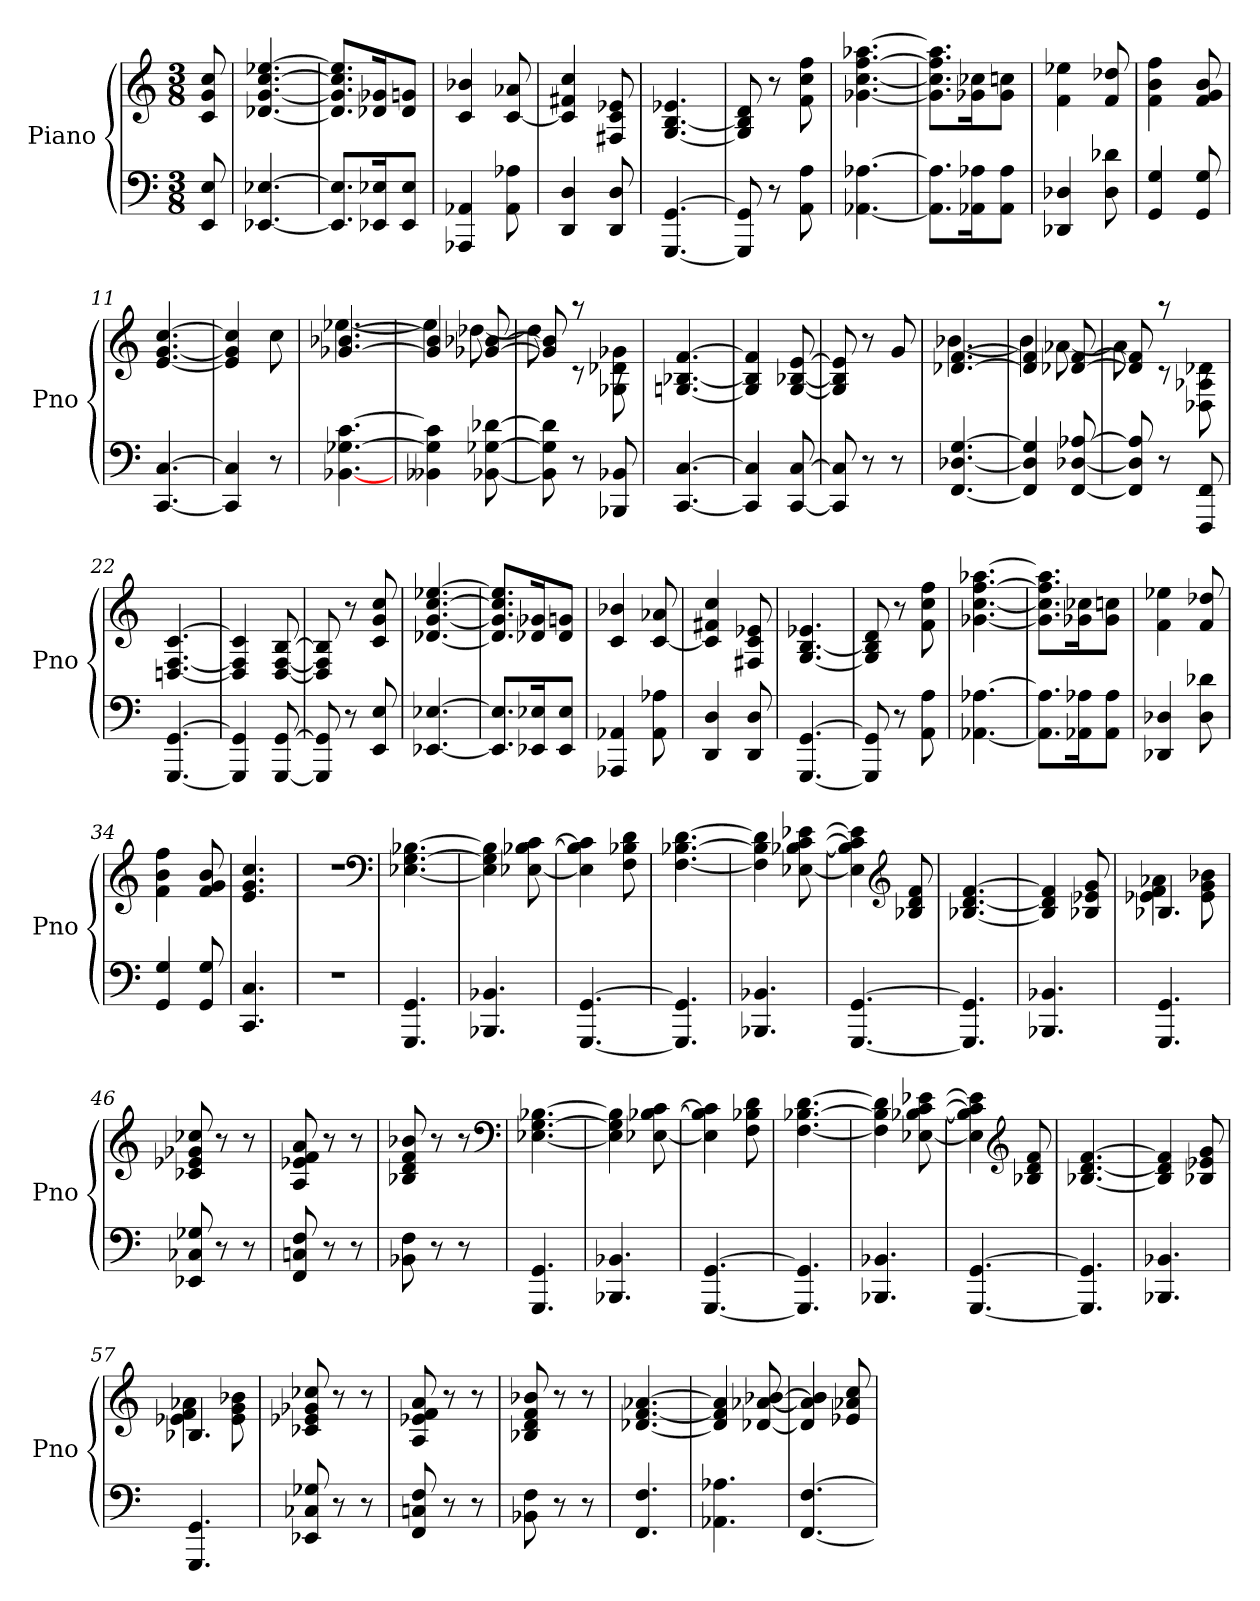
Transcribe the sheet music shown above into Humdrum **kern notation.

**kern	**kern
*part1	*part1
*staff2	*staff1
*I"Piano	*
*I'Pno	*
*clefF4	*clefG2
*k[]	*k[]
*C:	*C:
*M3/8	*M3/8
=	=
8EE 8E	8c 8g 8cc
=1	=1
[4.EE-X [4.E-X	[4.d-X [4.g [4.cc [4.ee-X
=2	=2
8.EE-] 8.E-]L	8.d-] 8.g] 8.cc] 8.ee-]L
16EE-X 16E-XK	16d-X 16g-XK
8EE- 8E-J	8d- 8gnJ
=3	=3
4AAA-X 4AA-X	4c 4b-X
8AA- 8A-X	[8c 8a-X
=4	=4
4DD 4D	4c] 4f#X 4cc
8DD 8D	8F#X 8c 8e-X
=5	=5
[4.GGG [4.GG	[4.G [4.B 4.e-X
=6	=6
8GGG] 8GG]	8G] 8B] 8d
8r	8r
8AA 8A	8f 8cc 8ff
=7	=7
[4.AA-X [4.A-X	[4.g-X [4.cc [4.ff [4.aa-X
=8	=8
8.AA-] 8.A-]L	8.g-] 8.cc] 8.ff] 8.aa-]L
16AA-X 16A-XK	16g-X 16cc-XK
8AA- 8A-J	8g- 8ccnJ
=9	=9
4DD-X 4D-X	4f 4ee-X
8D- 8d-X	8f 8dd-X
=10	=10
4GG 4G	4f 4b 4ff
8GG 8G	8f 8g 8b
=11	=11
[4.CC [4.C	[4.e [4.g [4.cc
=12	=12
4CC] 4C]	4e] 4g] 4cc]
8r	8cc
=13	=13
*	*^
[4.BB-X [4.G-X [4.c	[4.g-X [4.b-X	[4.ee-X
=14	=14	=14
4BB--X 4G-] 4c]	4g-] 4b-]	4ee-]
[8BB-X [8G-X [8d-X	[8g-X [8b-X	[8dd-X
=15	=15	=15
8BB-] 8G-] 8d-]	8g-] 8b-]	8dd-]
8r	8rc	8raa
8BBB-X 8BB-X	8rc	8G-X 8d-X 8g-X
*	*v	*v
=16	=16
[4.CC [4.C	[4.Gn [4.B-X [4.f
=17	=17
4CC] 4C]	4G] 4B-] 4f]
[8CC [8C	[8G [8B-X [8e
=18	=18
8CC] 8C]	8G] 8B-] 8e]
8r	8r
8r	8g
=19	=19
*	*^
[4.FF [4.D-X [4.G	[4.d-X [4.f	[4.b-X
=20	=20	=20
4FF] 4D-] 4G]	4d-] 4f]	4b-]
[8FF [8D-X [8A-X	[8d-X [8f	[8a-X
=21	=21	=21
8FF] 8D-] 8A-]	8d-] 8f]	8a-]
8r	8rc	8raa
8FFF 8FF	8rc	8D-X 8A-X 8d-X
*	*v	*v
=22	=22
[4.GGG [4.GG	[4.Dn [4.F [4.c
=23	=23
4GGG] 4GG]	4D] 4F] 4c]
[8GGG [8GG	[8D [8F [8B
=24	=24
8GGG] 8GG]	8D] 8F] 8B]
8r	8r
8EE 8E	8c 8g 8cc
=25	=25
[4.EE-X [4.E-X	[4.d-X [4.g [4.cc [4.ee-X
=26	=26
8.EE-] 8.E-]L	8.d-] 8.g] 8.cc] 8.ee-]L
16EE-X 16E-XK	16d-X 16g-XK
8EE- 8E-J	8d- 8gnJ
=27	=27
4AAA-X 4AA-X	4c 4b-X
8AA- 8A-X	[8c 8a-X
=28	=28
4DD 4D	4c] 4f#X 4cc
8DD 8D	8F#X 8c 8e-X
=29	=29
[4.GGG [4.GG	[4.G [4.B 4.e-X
=30	=30
8GGG] 8GG]	8G] 8B] 8d
8r	8r
8AA 8A	8f 8cc 8ff
=31	=31
[4.AA-X [4.A-X	[4.g-X [4.cc [4.ff [4.aa-X
=32	=32
8.AA-] 8.A-]L	8.g-] 8.cc] 8.ff] 8.aa-]L
16AA-X 16A-XK	16g-X 16cc-XK
8AA- 8A-J	8g- 8ccnJ
=33	=33
4DD-X 4D-X	4f 4ee-X
8D- 8d-X	8f 8dd-X
=34	=34
4GG 4G	4f 4b 4ff
8GG 8G	8f 8g 8b
=35	=35
4.CC 4.C	4.e 4.g 4.cc
=36	=36
4.r	4.r
*	*clefF4
=37	=37
4.GGG 4.GG	[4.E-X [4.G [4.B-X
=38	=38
4.BBB-X 4.BB-X	4E-] 4G] 4B-]
.	[8E-X [8B-X [8c
=39	=39
[4.GGG [4.GG	4E-] 4B-] 4c]
.	8F 8B-X 8d
=40	=40
4.GGG] 4.GG]	[4.F [4.B-X [4.d
=41	=41
4.BBB-X 4.BB-X	4F] 4B-] 4d]
.	[8E-X [8B-X [8c [8e-X
=42	=42
[4.GGG [4.GG	4E-] 4B-] 4c] 4e-]
*	*clefG2
.	8B-X 8d 8f
=43	=43
4.GGG] 4.GG]	[4.B-X [4.d [4.f
=44	=44
4.BBB-X 4.BB-X	4B-] 4d] 4f]
.	8B-X 8e-X 8g
=45	=45
*	*^
4.GGG 4.GG	4.B-X	4e-X 4f 4a-X
.	.	8e- 8g 8b-X
*	*v	*v
=46	=46
8EE-X 8C-X 8G-X	8c-X 8e-X 8g-X 8cc-X
8r	8r
8r	8r
=47	=47
8FF 8Cn 8F	8A 8e-X 8f 8a
8r	8r
8r	8r
=48	=48
8BB-X 8F	8B-X 8d 8f 8b-X
8r	8r
8r	8r
*	*clefF4
=49	=49
4.GGG 4.GG	[4.E-X [4.G [4.B-X
=50	=50
4.BBB-X 4.BB-X	4E-] 4G] 4B-]
.	[8E-X [8B-X [8c
=51	=51
[4.GGG [4.GG	4E-] 4B-] 4c]
.	8F 8B-X 8d
=52	=52
4.GGG] 4.GG]	[4.F [4.B-X [4.d
=53	=53
4.BBB-X 4.BB-X	4F] 4B-] 4d]
.	[8E-X [8B-X [8c [8e-X
=54	=54
[4.GGG [4.GG	4E-] 4B-] 4c] 4e-]
*	*clefG2
.	8B-X 8d 8f
=55	=55
4.GGG] 4.GG]	[4.B-X [4.d [4.f
=56	=56
4.BBB-X 4.BB-X	4B-] 4d] 4f]
.	8B-X 8e-X 8g
=57	=57
*	*^
4.GGG 4.GG	4.B-X	4e-X 4f 4a-X
.	.	8e- 8g 8b-X
*	*v	*v
=58	=58
8EE-X 8C-X 8G-X	8c-X 8e-X 8g-X 8cc-X
8r	8r
8r	8r
=59	=59
8FF 8Cn 8F	8A 8e-X 8f 8a
8r	8r
8r	8r
=60	=60
8BB-X 8F	8B-X 8d 8f 8b-X
8r	8r
8r	8r
=61	=61
4.FF 4.F	[4.d-X [4.f [4.a-X
=62	=62
4.AA-X 4.A-X	4d-] 4f] 4a-]
.	[8d-X [8a-X [8b-X
=63	=63
[4.FF [4.F	4d-] 4a-] 4b-]
.	8e-X 8a-X 8cc
=	=
*-	*-
